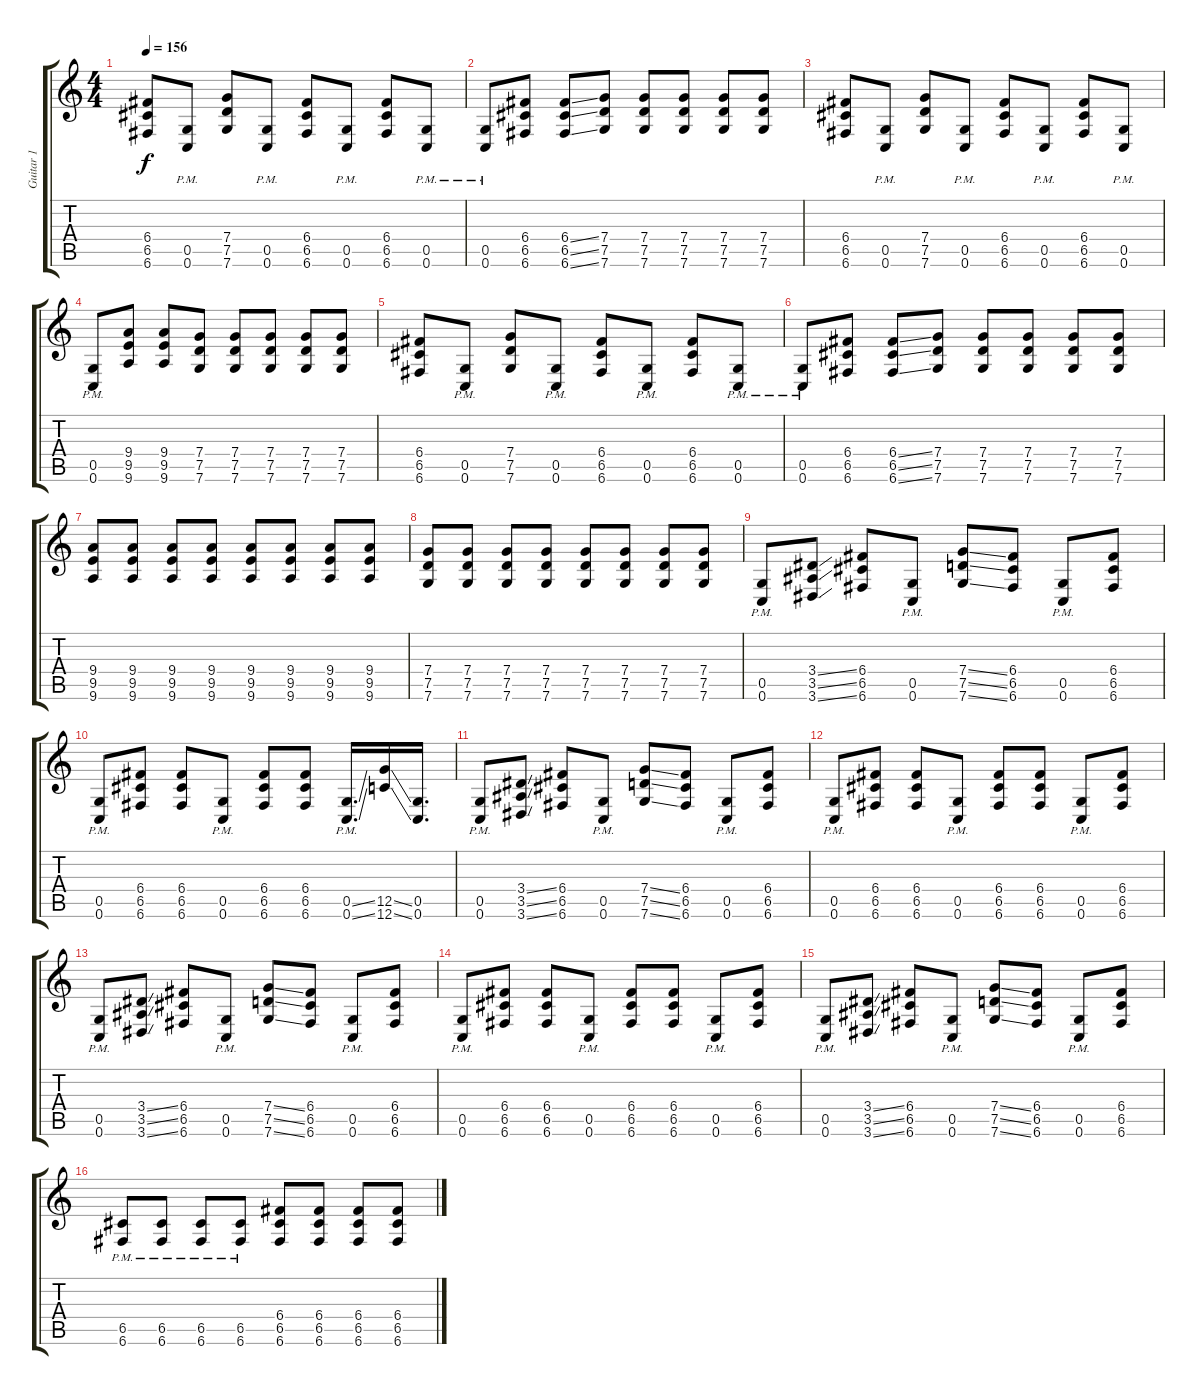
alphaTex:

\track ("Guitar 1" "Guitar 1") {instrument overdrivenguitar}
\staff {score tabs}
\tuning (D4 A3 F3 C3 G2 C2) {hide}
\ts (4 4)
\tempo 156
\clef g2
\ks c
(6.4 6.5 6.6).8{dy f} (0.5 0.6{pm}).8 (7.4 7.5 7.6).8 (0.5 0.6{pm}).8 (6.4 6.5 6.6).8 (0.5 0.6{pm}).8 (6.4 6.5 6.6).8 (0.5 0.6{pm}).8 |
(0.5 0.6{pm}).8 (6.4 6.5 6.6).8 (6.4{ss} 6.5{ss} 6.6{ss}).8 (7.4 7.5 7.6).8 (7.4 7.5 7.6).8 (7.4 7.5 7.6).8 (7.4 7.5 7.6).8 (7.4 7.5 7.6).8 |
(6.4 6.5 6.6).8 (0.5 0.6{pm}).8 (7.4 7.5 7.6).8 (0.5 0.6{pm}).8 (6.4 6.5 6.6).8 (0.5 0.6{pm}).8 (6.4 6.5 6.6).8 (0.5 0.6{pm}).8 |
(0.5 0.6{pm}).8 (9.4 9.5 9.6).8 (9.4 9.5 9.6).8 (7.4 7.5 7.6).8 (7.4 7.5 7.6).8 (7.4 7.5 7.6).8 (7.4 7.5 7.6).8 (7.4 7.5 7.6).8 |
(6.4 6.5 6.6).8 (0.5 0.6{pm}).8 (7.4 7.5 7.6).8 (0.5 0.6{pm}).8 (6.4 6.5 6.6).8 (0.5 0.6{pm}).8 (6.4 6.5 6.6).8 (0.5 0.6{pm}).8 |
(0.5 0.6{pm}).8 (6.4 6.5 6.6).8 (6.4{ss} 6.5{ss} 6.6{ss}).8 (7.4 7.5 7.6).8 (7.4 7.5 7.6).8 (7.4 7.5 7.6).8 (7.4 7.5 7.6).8 (7.4 7.5 7.6).8 |
(9.4 9.5 9.6).8 (9.4 9.5 9.6).8 (9.4 9.5 9.6).8 (9.4 9.5 9.6).8 (9.4 9.5 9.6).8 (9.4 9.5 9.6).8 (9.4 9.5 9.6).8 (9.4 9.5 9.6).8 |
(7.4 7.5 7.6).8 (7.4 7.5 7.6).8 (7.4 7.5 7.6).8 (7.4 7.5 7.6).8 (7.4 7.5 7.6).8 (7.4 7.5 7.6).8 (7.4 7.5 7.6).8 (7.4 7.5 7.6).8 |
(0.5 0.6{pm}).8{instrument overdrivenguitar} (3.4{ss} 3.5{ss} 3.6{ss}).8 (6.4 6.5 6.6).8 (0.5 0.6{pm}).8 (7.4{ss} 7.5{ss} 7.6{ss}).8 (6.4 6.5 6.6).8 (0.5 0.6{pm}).8 (6.4 6.5 6.6).8 |
(0.5 0.6{pm}).8 (6.4 6.5 6.6).8 (6.4 6.5 6.6).8 (0.5 0.6{pm}).8 (6.4 6.5 6.6).8 (6.4 6.5 6.6).8 (0.5{ss} 0.6{ss pm}).16{d instrument overdrivenguitar} (12.5{ss} 12.6{ss}).16 (0.5 0.6).16{d} |
(0.5 0.6{pm}).8 (3.4{ss} 3.5{ss} 3.6{ss}).8 (6.4 6.5 6.6).8 (0.5 0.6{pm}).8 (7.4{ss} 7.5{ss} 7.6{ss}).8 (6.4 6.5 6.6).8 (0.5 0.6{pm}).8 (6.4 6.5 6.6).8 |
(0.5 0.6{pm}).8 (6.4 6.5 6.6).8 (6.4 6.5 6.6).8 (0.5 0.6{pm}).8 (6.4 6.5 6.6).8 (6.4 6.5 6.6).8 (0.5 0.6{pm}).8 (6.4 6.5 6.6).8 |
(0.5 0.6{pm}).8 (3.4{ss} 3.5{ss} 3.6{ss}).8 (6.4 6.5 6.6).8 (0.5 0.6{pm}).8 (7.4{ss} 7.5{ss} 7.6{ss}).8 (6.4 6.5 6.6).8 (0.5 0.6{pm}).8 (6.4 6.5 6.6).8 |
(0.5 0.6{pm}).8 (6.4 6.5 6.6).8 (6.4 6.5 6.6).8 (0.5 0.6{pm}).8 (6.4 6.5 6.6).8 (6.4 6.5 6.6).8 (0.5 0.6{pm}).8 (6.4 6.5 6.6).8 |
(0.5 0.6{pm}).8 (3.4{ss} 3.5{ss} 3.6{ss}).8 (6.4 6.5 6.6).8 (0.5 0.6{pm}).8 (7.4{ss} 7.5{ss} 7.6{ss}).8 (6.4 6.5 6.6).8 (0.5 0.6{pm}).8 (6.4 6.5 6.6).8 |
(6.5 6.6{pm}).8 (6.5 6.6{pm}).8 (6.5 6.6{pm}).8 (6.5 6.6{pm}).8 (6.4 6.5 6.6).8 (6.4 6.5 6.6).8 (6.4 6.5 6.6).8 (6.4 6.5 6.6).8
